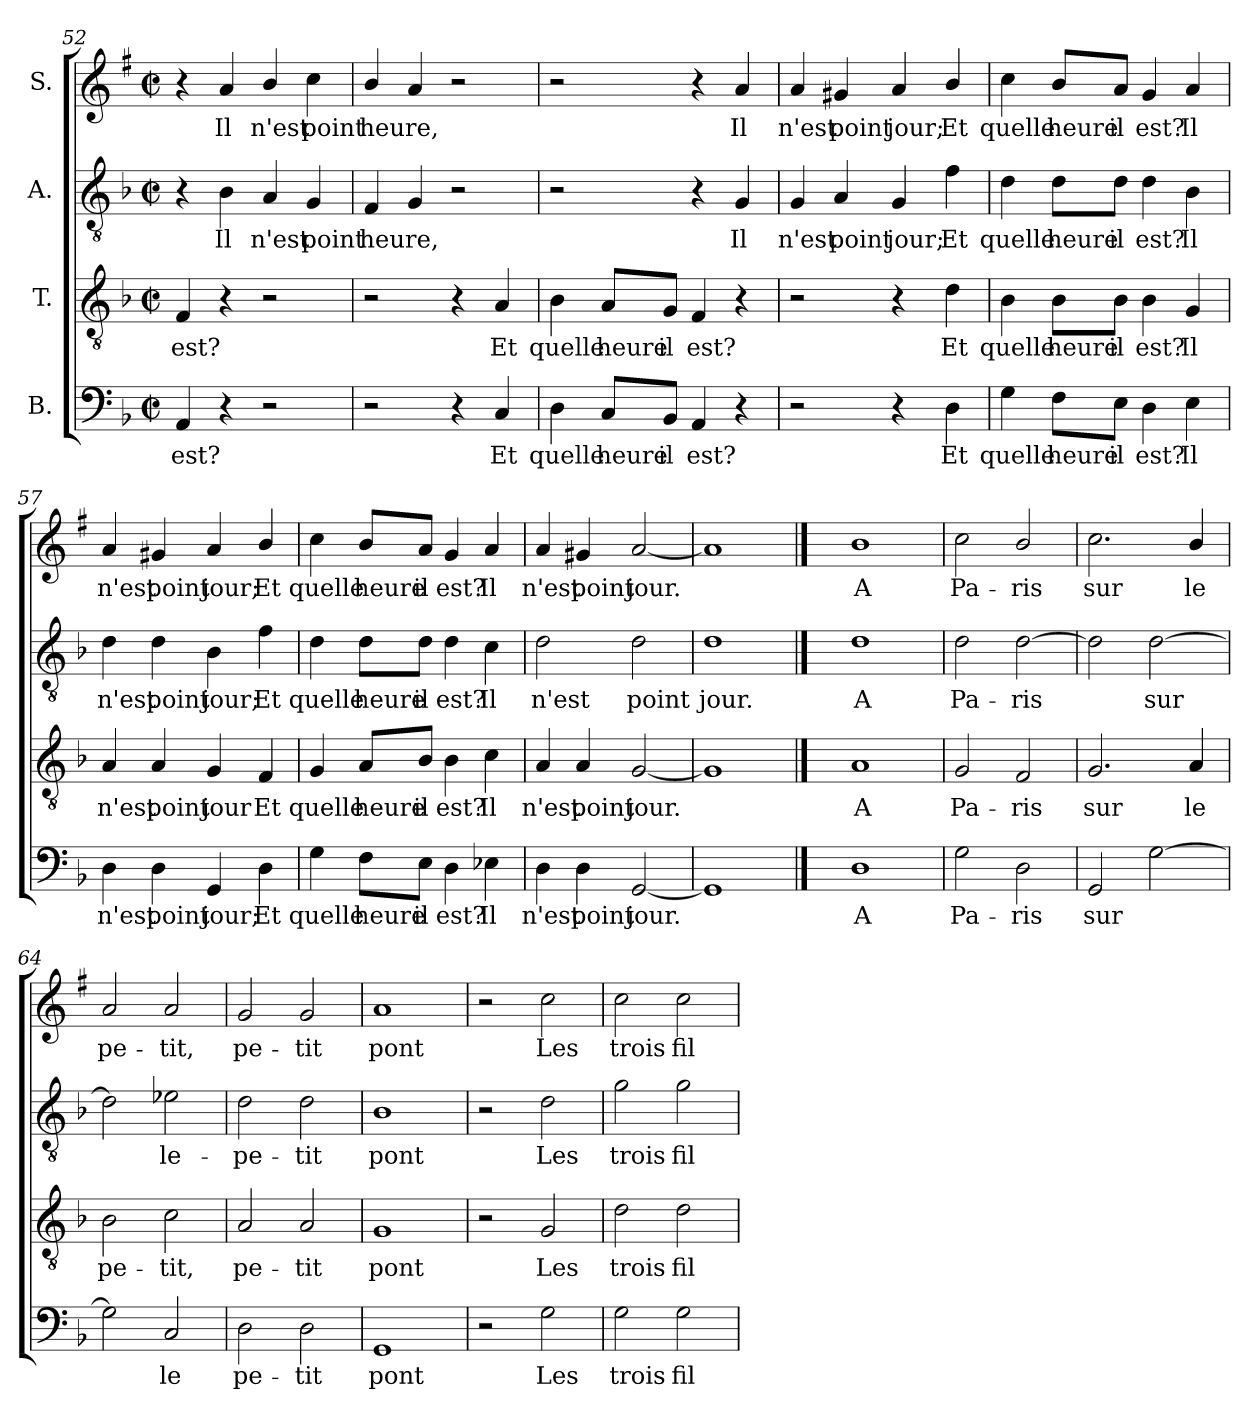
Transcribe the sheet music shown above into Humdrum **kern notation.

**kern	**text	**kern	**text	**kern	**text	**kern	**text
*part4	*part4	*part3	*part3	*part2	*part2	*part1	*part1
*staff4	*staff4	*staff3	*staff3	*staff2	*staff2	*staff1	*staff1
*I"B.	*	*I"T.	*	*I"A.	*	*I"S.	*
*clefF4	*	*clefGv2	*	*clefGv2	*	*clefG2	*
*	*	*	*	*	*	*ITrd1c2	*
*k[b-]	*	*k[b-]	*	*k[b-]	*	*k[b-]	*
*F:	*	*F:	*	*F:	*	*F:	*
*M2/2	*	*M2/2	*	*M2/2	*	*M2/2	*
*met(c|)	*	*met(c|)	*	*met(c|)	*	*met(c|)	*
=52	=52	=52	=52	=52	=52	=52	=52
4AA/	est?	4F/	est?	4r	.	4r	.
4r	.	4r	.	4B-\	Il	4g/	Il
2r	.	2r	.	4A/	n'est	4a/	n'est
.	.	.	.	4G/	point	4b-\	point
=53	=53	=53	=53	=53	=53	=53	=53
2r	.	2r	.	4F/	heure,	4a/	heure,
.	.	.	.	4G/	.	4g/	.
4r	.	4r	.	2r	.	2r	.
4C/	Et	4A/	Et	.	.	.	.
=54	=54	=54	=54	=54	=54	=54	=54
4D\	quelle	4B-\	quelle	2r	.	2r	.
8C/L	heure	8A/L	heure	.	.	.	.
8BB-/J	il	8G/J	il	.	.	.	.
4AA/	est?	4F/	est?	4r	.	4r	.
4r	.	4r	.	4G/	Il	4g/	Il
=55	=55	=55	=55	=55	=55	=55	=55
2r	.	2r	.	4G/	n'est	4g/	n'est
.	.	.	.	4A/	point	4f#X/	point
4r	.	4r	.	4G/	jour;	4g/	jour;
4D\	Et	4d\	Et	4f\	Et	4a/	Et
=56	=56	=56	=56	=56	=56	=56	=56
4G\	quelle	4B-\	quelle	4d\	quelle	4b-\	quelle
8F\L	heure	8B-\L	heure	8d\L	heure	8a/L	heure
8E\J	il	8B-\J	il	8d\J	il	8g/J	il
4D\	est?	4B-\	est?	4d\	est?	4f/	est?
4E\	Il	4G/	Il	4B-\	Il	4g/	Il
!!LO:PB:g=z
=57	=57	=57	=57	=57	=57	=57	=57
4D\	n'est	4A/	n'est	4d\	n'est	4g/	n'est
4D\	point	4A/	point	4d\	point	4f#X/	point
4GG/	jour;	4G/	jour	4B-\	jour;	4g/	jour;
4D\	Et	4F/	Et	4f\	Et	4a/	Et
=58	=58	=58	=58	=58	=58	=58	=58
4G\	quelle	4G/	quelle	4d\	quelle	4b-\	quelle
8F\L	heure	8A/L	heure	8d\L	heure	8a/L	heure
8E\J	il	8B-/J	il	8d\J	il	8g/J	il
4D\	est?	4B-\	est?	4d\	est?	4f/	est?
4E-X\	Il	4c\	Il	4c\	Il	4g/	Il
=59	=59	=59	=59	=59	=59	=59	=59
4D\	n'est	4A/	n'est	2d\	n'est	4g/	n'est
4D\	point	4A/	point	.	.	4f#X/	point
[2GG/	jour.	[2G/	jour.	2d\	point	[2g/	jour.
=60	=60	=60	=60	=60	=60	=60	=60
1GG]	.	1G]	.	1d	jour.	1g]	.
==61	==61	==61	==61	==61	==61	==61	==61
1D	A	1A	A	1d	A	1a	A
=62	=62	=62	=62	=62	=62	=62	=62
2G\	Pa-	2G/	Pa-	2d\	Pa-	2b-\	Pa-
2D\	-ris	2F/	-ris	[2d\	-ris	2a/	-ris
=63	=63	=63	=63	=63	=63	=63	=63
2GG/	sur	2.G/	sur	2d\]	.	2.b-\	sur
[2G\	.	.	.	[2d\	sur	.	.
.	.	4A/	le	.	.	4a/	le
!!LO:LB:g=z
=64	=64	=64	=64	=64	=64	=64	=64
2G\]	.	2B-\	pe-	2d\]	.	2g/	pe-
2C/	le	2c\	-tit,	2e-X\	le-	2g/	-tit,
=65	=65	=65	=65	=65	=65	=65	=65
2D\	pe-	2A/	pe-	2d\	-pe-	2f/	pe-
2D\	-tit	2A/	-tit	2d\	-tit	2f/	-tit
=66	=66	=66	=66	=66	=66	=66	=66
1GG	pont	1G	pont	1B-	pont	1g	pont
=67	=67	=67	=67	=67	=67	=67	=67
2r	.	2r	.	2r	.	2r	.
2G\	Les	2G/	Les	2d\	Les	2b-\	Les
=68	=68	=68	=68	=68	=68	=68	=68
2G\	trois	2d\	trois	2g\	trois	2b-\	trois
2G\	fil-	2d\	fil-	2g\	fil-	2b-\	fil-
=	=	=	=	=	=	=	=
*-	*-	*-	*-	*-	*-	*-	*-
